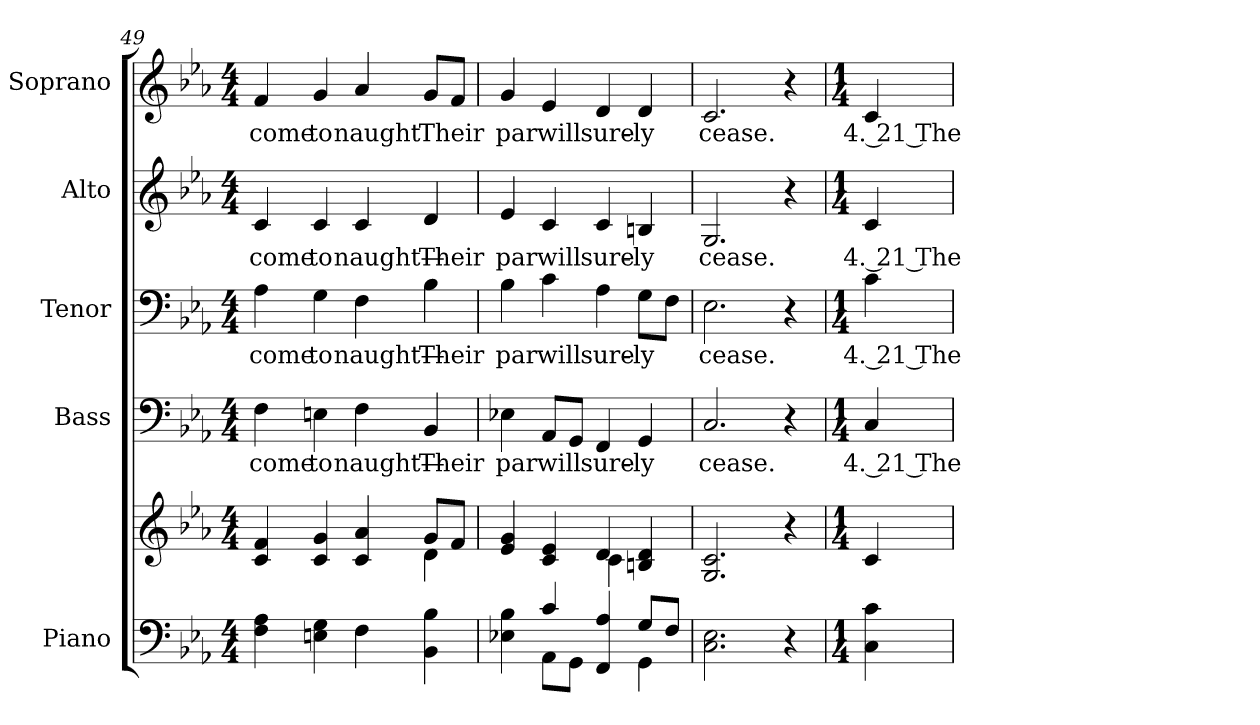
**kern	**kern	**kern	**text	**kern	**text	**kern	**text	**kern	**text
*part5	*part5	*part4	*part4	*part3	*part3	*part2	*part2	*part1	*part1
*staff6	*staff5	*staff4	*staff4	*staff3	*staff3	*staff2	*staff2	*staff1	*staff1
*I"Piano	*	*I"Bass	*	*I"Tenor	*	*I"Alto	*	*I"Soprano	*
*I'Pno.	*	*I'B.	*	*I'T.	*	*I'A.	*	*I'S.	*
!!LO:PB:g=z
*clefF4	*clefG2	*clefF4	*	*clefF4	*	*clefG2	*	*clefG2	*
*k[b-e-a-]	*k[b-e-a-]	*k[b-e-a-]	*	*k[b-e-a-]	*	*k[b-e-a-]	*	*k[b-e-a-]	*
*E-:	*E-:	*E-:	*	*E-:	*	*E-:	*	*E-:	*
*M4/4	*M4/4	*M4/4	*	*M4/4	*	*M4/4	*	*M4/4	*
=49	=49	=49	=49	=49	=49	=49	=49	=49	=49
*	*^	*	*	*	*	*	*	*	*
!	!	!	!	!LO:LY:b:color=#000000	!	!	!	!	!	!
!	!	!	!	!	!	!LO:LY:b:color=#000000	!	!	!	!
!	!	!	!	!	!	!	!	!LO:LY:b:color=#000000	!	!
!	!	!	!	!	!	!	!	!	!	!LO:LY:b:color=#000000
4Fi\ 4A-i	4ci/ 4fi	2ryy	4Fi\	come	4A-i\	come	4ci/	come	4fi/	come
!	!	!	!	!LO:LY:b:color=#000000	!	!	!	!	!	!
!	!	!	!	!	!	!LO:LY:b:color=#000000	!	!	!	!
!	!	!	!	!	!	!	!	!LO:LY:b:color=#000000	!	!
!	!	!	!	!	!	!	!	!	!	!LO:LY:b:color=#000000
4Eni\ 4Gi	4ci/ 4gi	.	4Eni\	to	4Gi\	to	4ci/	to	4gi/	to
!	!	!	!	!LO:LY:b:color=#000000	!	!	!	!	!	!
!	!	!	!	!	!	!LO:LY:b:color=#000000	!	!	!	!
!	!	!	!	!	!	!	!	!LO:LY:b:color=#000000	!	!
!	!	!	!	!	!	!	!	!	!	!LO:LY:b:color=#000000
4Fi\	4ci/ 4a-i	4ryy	4Fi\	naught—	4Fi\	naught—	4ci/	naught—	4a-i/	naught
!	!	!	!	!LO:LY:b:color=#000000	!	!	!	!	!	!
!	!	!	!	!	!	!LO:LY:b:color=#000000	!	!	!	!
!	!	!	!	!	!	!	!	!LO:LY:b:color=#000000	!	!
!	!	!	!	!	!	!	!	!	!	!LO:LY:b:color=#000000
4BB-i\ 4B-i	8gi/L	4di\	4BB-i/	Their	4B-i\	Their	4di/	Their	8gi/L	Their
.	8fi/J	.	.	.	.	.	.	.	8fi/J	.
=50	=50	=50	=50	=50	=50	=50	=50	=50	=50	=50
*^	*	*	*	*	*	*	*	*	*	*
!	!	!	!	!	!LO:LY:b:color=#000000	!	!	!	!	!	!
!	!	!	!	!	!	!	!LO:LY:b:color=#000000	!	!	!	!
!	!	!	!	!	!	!	!	!	!LO:LY:b:color=#000000	!	!
!	!	!	!	!	!	!	!	!	!	!	!LO:LY:b:color=#000000
4E-Xi\ 4B-i	4ryy	4e-i/ 4gi	2ryy	4E-Xi\	par	4B-i\	par	4e-i/	par	4gi/	par
!	!	!	!	!	!LO:LY:b:color=#000000	!	!	!	!	!	!
!	!	!	!	!	!	!	!LO:LY:b:color=#000000	!	!	!	!
!	!	!	!	!	!	!	!	!	!LO:LY:b:color=#000000	!	!
!	!	!	!	!	!	!	!	!	!	!	!LO:LY:b:color=#000000
4ci/	8AA-i\L	4ci/ 4e-i	.	8AA-i/L	will	4ci\	will	4ci/	will	4e-i/	will
.	8GGi\J	.	.	8GGi/J	.	.	.	.	.	.	.
!	!	!	!	!	!LO:LY:b:color=#000000	!	!	!	!	!	!
!	!	!	!	!	!	!	!LO:LY:b:color=#000000	!	!	!	!
!	!	!	!	!	!	!	!	!	!LO:LY:b:color=#000000	!	!
!	!	!	!	!	!	!	!	!	!	!	!LO:LY:b:color=#000000
4FFi/ 4A-i	4ryy	4di/	4ci\	4FFi/	sure-	4A-i\	sure-	4ci/	sure-	4di/	sure-
!	!	!	!	!	!LO:LY:b:color=#000000	!	!	!	!	!	!
!	!	!	!	!	!	!	!LO:LY:b:color=#000000	!	!	!	!
!	!	!	!	!	!	!	!	!	!LO:LY:b:color=#000000	!	!
!	!	!	!	!	!	!	!	!	!	!	!LO:LY:b:color=#000000
8Gi/L	4GGi\	4Bni/ 4di	4ryy	4GGi/	-ly	8Gi\L	-ly	4Bni/	-ly	4di/	-ly
8Fi/J	.	.	.	.	.	8Fi\J	.	.	.	.	.
*v	*v	*	*	*	*	*	*	*	*	*	*
*	*v	*v	*	*	*	*	*	*	*	*
=51	=51	=51	=51	=51	=51	=51	=51	=51	=51
!	!	!	!LO:LY:b:color=#000000	!	!	!	!	!	!
!	!	!	!	!	!LO:LY:b:color=#000000	!	!	!	!
!	!	!	!	!	!	!	!LO:LY:b:color=#000000	!	!
!	!	!	!	!	!	!	!	!	!LO:LY:b:color=#000000
2.Ci\ 2.E-i	2.Gi/ 2.ci	2.Ci/	cease.	2.E-i\	cease.	2.Gi/	cease.	2.ci/	cease.
4r	4r	4r	.	4r	.	4r	.	4r	.
=52	=52	=52	=52	=52	=52	=52	=52	=52	=52
*M1/4	*M1/4	*M1/4	*	*M1/4	*	*M1/4	*	*M1/4	*
!	!	!	!LO:LY:b:color=#000000	!	!	!	!	!	!
!	!	!	!	!	!LO:LY:b:color=#000000	!	!	!	!
!	!	!	!	!	!	!	!LO:LY:b:color=#000000	!	!
!	!	!	!	!	!	!	!	!	!LO:LY:b:color=#000000
4Ci\ 4ci	4ci/	4Ci/	4. 21 The	4ci\	4. 21 The	4ci/	4. 21 The	4ci/	4. 21 The
=	=	=	=	=	=	=	=	=	=
*-	*-	*-	*-	*-	*-	*-	*-	*-	*-
